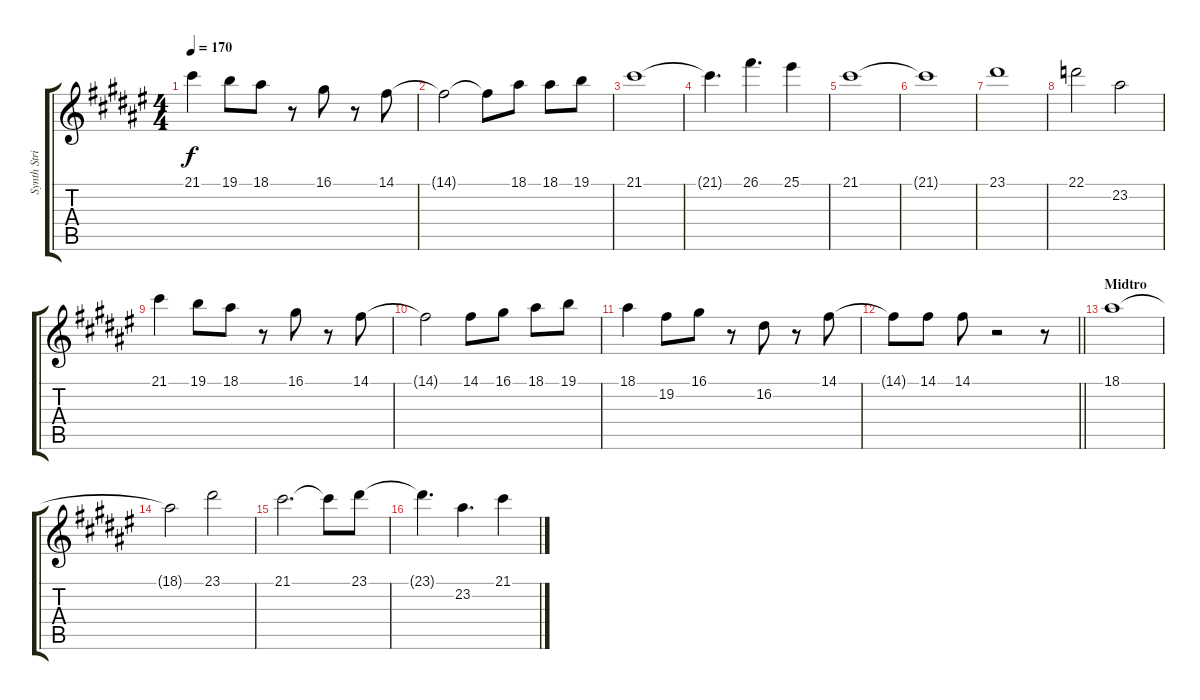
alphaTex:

\track ("Synth Strings" "Synth Stri") {instrument synthstrings1}
\staff {score tabs}
\tuning (E4 B3 G3 D3 A2 E2) {hide}
\ts (4 4)
\tempo 170
\clef g2
\ks f#
21.1.4{dy f} 19.1.8 18.1.8 r.8 16.1.8 r.8 14.1.8 |
14.1{t}.2 14.1{t}.8 18.1.8 18.1.8 19.1.8 |
21.1.1 |
21.1{t}.4{d} 26.1.4{d} 25.1.4 |
21.1.1 |
21.1{t}.1 |
23.1.1 |
22.1.2 23.2.2 |
21.1.4 19.1.8 18.1.8 r.8 16.1.8 r.8 14.1.8 |
14.1{t}.2 14.1.8 16.1.8 18.1.8 19.1.8 |
18.1.4 19.2.8 16.1.8 r.8 16.2.8 r.8 14.1.8 |
\barLineRight lightlight
14.1{t}.8 14.1.8 14.1.8 r.2 r.8 |
\section ("" "Midtro")
18.1.1 |
18.1{t}.2 23.1.2 |
21.1.2{d} 21.1{t}.8 23.1.8 |
23.1{t}.4{d} 23.2.4{d} 21.1.4
